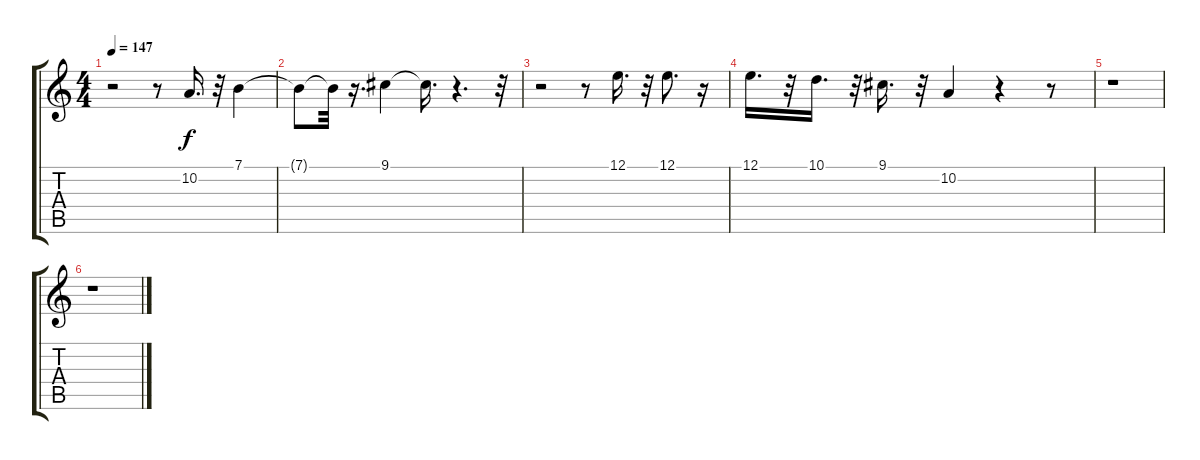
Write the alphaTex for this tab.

\track "" {instrument lead6voice}
\staff {score tabs}
\tuning (E4 B3 G3 D3 A2 E2) {hide}
\ts (4 4)
\tempo 147
\clef g2
\ks c
r.2{dy f} r.8 10.2.16{d} r.32 7.1.4 |
7.1{t}.8 7.1{t}.32 r.16{d} 9.1.4 9.1{t}.16{d} r.4{d} r.32 |
r.2 r.8 12.1.16{d} r.32 12.1.8{d} r.16 |
12.1.16{d} r.32 10.1.16{d} r.32 9.1.16{d} r.32 10.2.4 r.4 r.8 |
r.1 |
r.1
